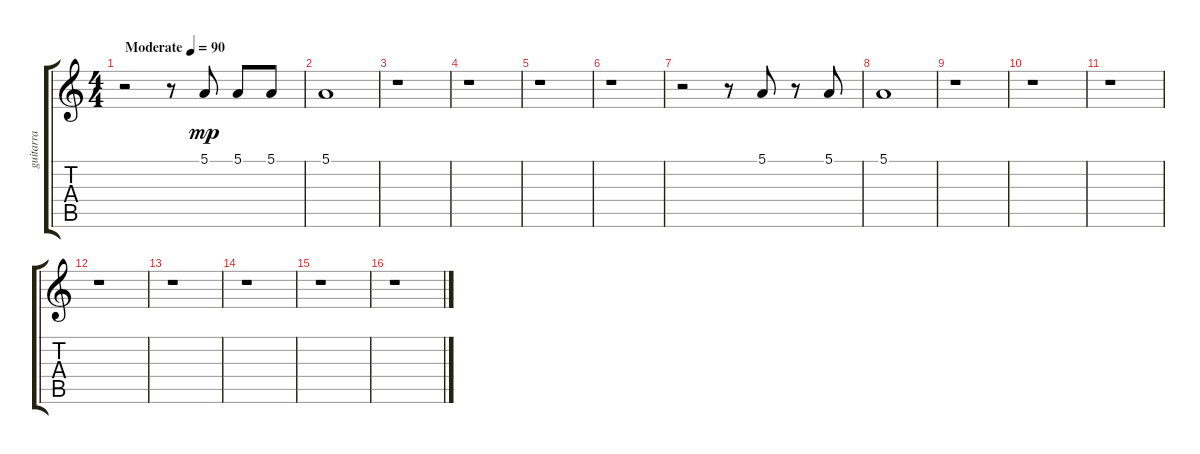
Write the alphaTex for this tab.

\track ("guitarra" "guitarra") {instrument acousticgrandpiano}
\staff {score tabs}
\tuning (E4 B3 G3 D3 A2 E2) {hide}
\ts (4 4)
\tempo (90 "Moderate")
\clef g2
\ks c
r.2{dy mp instrument acousticgrandpiano} r.8 5.1.8 5.1.8 5.1.8 |
5.1.1 |
r.1 |
r.1 |
r.1 |
r.1 |
r.2 r.8 5.1.8 r.8 5.1.8 |
5.1.1 |
r.1 |
r.1 |
r.1 |
r.1 |
r.1 |
r.1 |
r.1 |
r.1
